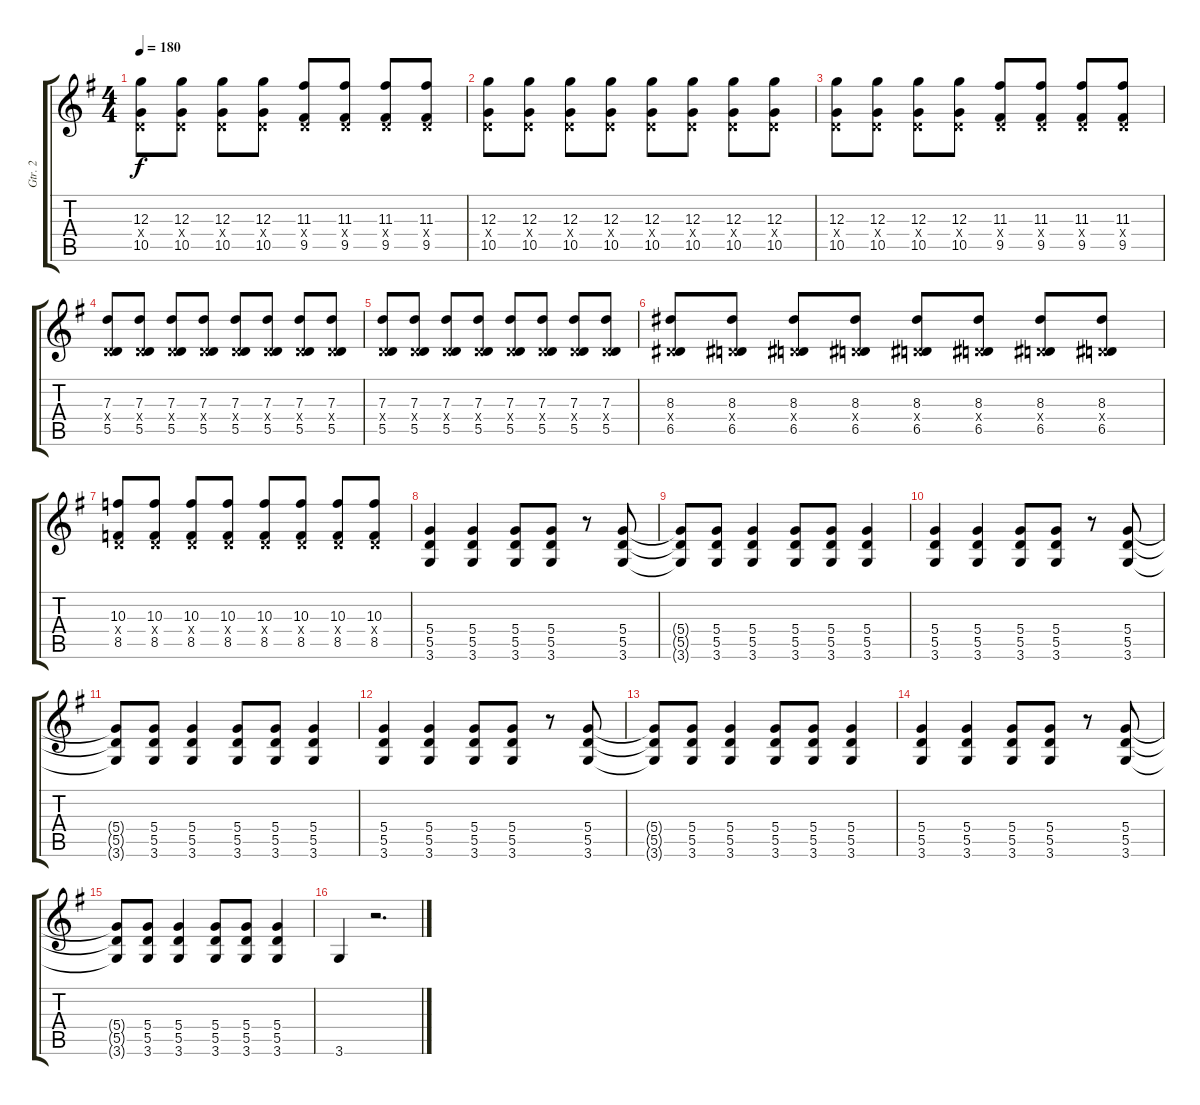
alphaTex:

\track ("Gtr. 2" "Gtr. 2") {instrument distortionguitar}
\staff {score tabs}
\tuning (E4 B3 G3 D3 A2 E2) {hide}
\ts (4 4)
\tempo 180
\clef g2
\ks g
(12.3 0.4{x} 10.5).8{dy f} (12.3 0.4{x} 10.5).8 (12.3 0.4{x} 10.5).8 (12.3 0.4{x} 10.5).8 (11.3 0.4{x} 9.5).8 (11.3 0.4{x} 9.5).8 (11.3 0.4{x} 9.5).8 (11.3 0.4{x} 9.5).8 |
(12.3 0.4{x} 10.5).8 (12.3 0.4{x} 10.5).8 (12.3 0.4{x} 10.5).8 (12.3 0.4{x} 10.5).8 (12.3 0.4{x} 10.5).8 (12.3 0.4{x} 10.5).8 (12.3 0.4{x} 10.5).8 (12.3 0.4{x} 10.5).8 |
(12.3 0.4{x} 10.5).8 (12.3 0.4{x} 10.5).8 (12.3 0.4{x} 10.5).8 (12.3 0.4{x} 10.5).8 (11.3 0.4{x} 9.5).8 (11.3 0.4{x} 9.5).8 (11.3 0.4{x} 9.5).8 (11.3 0.4{x} 9.5).8 |
(7.3 0.4{x} 5.5).8 (7.3 0.4{x} 5.5).8 (7.3 0.4{x} 5.5).8 (7.3 0.4{x} 5.5).8 (7.3 0.4{x} 5.5).8 (7.3 0.4{x} 5.5).8 (7.3 0.4{x} 5.5).8 (7.3 0.4{x} 5.5).8 |
(7.3 0.4{x} 5.5).8 (7.3 0.4{x} 5.5).8 (7.3 0.4{x} 5.5).8 (7.3 0.4{x} 5.5).8 (7.3 0.4{x} 5.5).8 (7.3 0.4{x} 5.5).8 (7.3 0.4{x} 5.5).8 (7.3 0.4{x} 5.5).8 |
(8.3 0.4{x} 6.5).8 (8.3 0.4{x} 6.5).8 (8.3 0.4{x} 6.5).8 (8.3 0.4{x} 6.5).8 (8.3 0.4{x} 6.5).8 (8.3 0.4{x} 6.5).8 (8.3 0.4{x} 6.5).8 (8.3 0.4{x} 6.5).8 |
(10.3 0.4{x} 8.5).8 (10.3 0.4{x} 8.5).8 (10.3 0.4{x} 8.5).8 (10.3 0.4{x} 8.5).8 (10.3 0.4{x} 8.5).8 (10.3 0.4{x} 8.5).8 (10.3 0.4{x} 8.5).8 (10.3 0.4{x} 8.5).8 |
(5.4 5.5 3.6).4 (5.4 5.5 3.6).4 (5.4 5.5 3.6).8 (5.4 5.5 3.6).8 r.8 (5.4 5.5 3.6).8 |
(5.4{t} 5.5{t} 3.6{t}).8 (5.4 5.5 3.6).8 (5.4 5.5 3.6).4 (5.4 5.5 3.6).8 (5.4 5.5 3.6).8 (5.4 5.5 3.6).4 |
(5.4 5.5 3.6).4 (5.4 5.5 3.6).4 (5.4 5.5 3.6).8 (5.4 5.5 3.6).8 r.8 (5.4 5.5 3.6).8 |
(5.4{t} 5.5{t} 3.6{t}).8 (5.4 5.5 3.6).8 (5.4 5.5 3.6).4 (5.4 5.5 3.6).8 (5.4 5.5 3.6).8 (5.4 5.5 3.6).4 |
(5.4 5.5 3.6).4 (5.4 5.5 3.6).4 (5.4 5.5 3.6).8 (5.4 5.5 3.6).8 r.8 (5.4 5.5 3.6).8 |
(5.4{t} 5.5{t} 3.6{t}).8 (5.4 5.5 3.6).8 (5.4 5.5 3.6).4 (5.4 5.5 3.6).8 (5.4 5.5 3.6).8 (5.4 5.5 3.6).4 |
(5.4 5.5 3.6).4 (5.4 5.5 3.6).4 (5.4 5.5 3.6).8 (5.4 5.5 3.6).8 r.8 (5.4 5.5 3.6).8 |
(5.4{t} 5.5{t} 3.6{t}).8 (5.4 5.5 3.6).8 (5.4 5.5 3.6).4 (5.4 5.5 3.6).8 (5.4 5.5 3.6).8 (5.4 5.5 3.6).4 |
3.6.4{instrument electricguitarclean} r.2{d}
